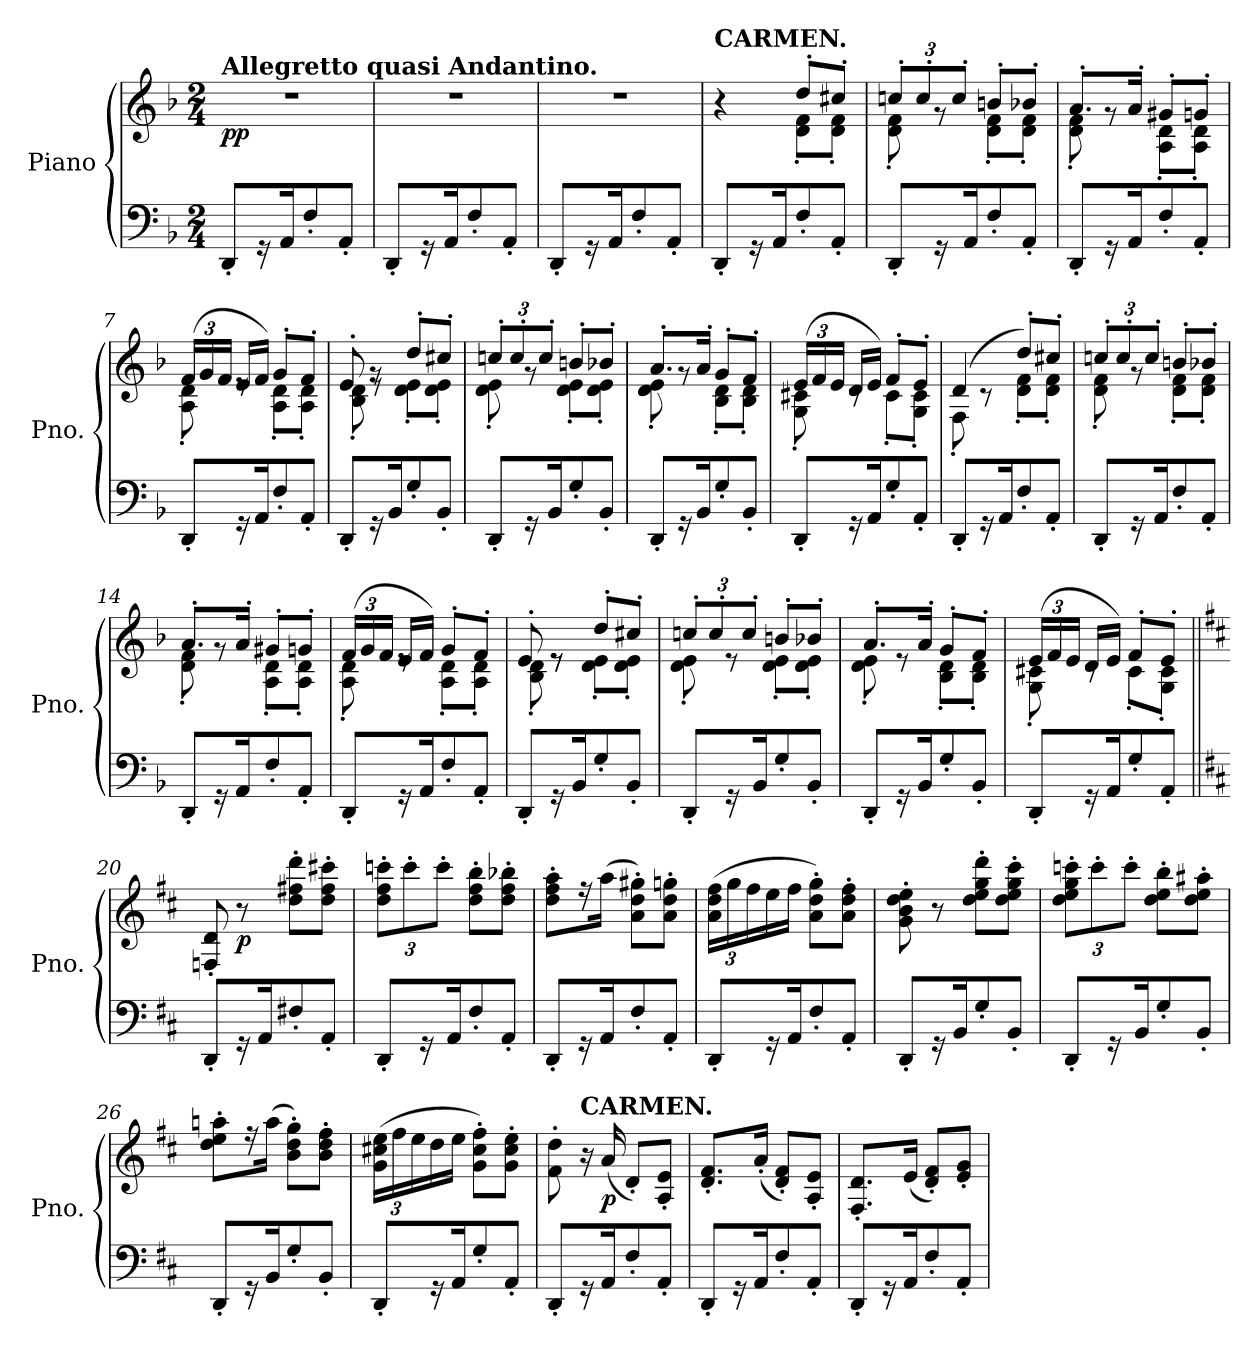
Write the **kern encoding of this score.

**kern	**kern	**dynam
*part1	*part1	*part1
*staff2	*staff1	*staff1/2
*I"Piano	*	*
*I'Pno.	*	*
*clefF4	*clefG2	*
*k[b-]	*k[b-]	*
*F:	*F:	*
*M2/4	*M2/4	*
*MM72	*MM72	*
=1	=1	=1
!	!LO:TX:a:B:t=Allegretto   quasi   Andantino.	!
!	!	!LO:DY:b
8DD'/L	2r	pp
16r	.	.
16AA/K	.	.
8F'/	.	.
8AA'/J	.	.
=2	=2	=2
8DD'/L	2r	.
16r	.	.
16AA/K	.	.
8F'/	.	.
8AA'/J	.	.
=3	=3	=3
8DD'/L	2r	.
16r	.	.
16AA/K	.	.
8F'/	.	.
8AA'/J	.	.
=4	=4	=4
*	*^	*
!	!LO:TX:a:B:t=CARMEN.	!	!
8DD'/L	4r	4ryy	.
16r	.	.	.
16AA/K	.	.	.
8F'/	8dd'/L	8d\' 8f\'L	.
8AA'/J	8cc#X'/J	8d\' 8f\'J	.
!!LO:LB:g=z	!!
=5	=5	=5	=5
*	*Xbrackettup	*	*
8DD'/L	12ccn'/L	8d\' 8f\'	.
.	12cc'/	.	.
16r	.	8rg	.
.	12cc'/J	.	.
16AA/K	.	.	.
8F'/	8bn'/L	8d\' 8f\'L	.
8AA'/J	8b-X'/J	8d\' 8f\'J	.
=6	=6	=6	=6
8DD'/L	8.a'/L	8d\' 8f\'	.
16r	.	8rg	.
16AA/K	16a'/Jk	.	.
8F'/	8g#X'/L	8A\' 8d\'L	.
8AA'/J	8gn'/J	8A\' 8d\'J	.
=7	=7	=7	=7
8DD'/L	(>24f/LL	8A\' 8d\'	.
.	24g/	.	.
.	24f/JJ	.	.
16r	16e/LL	8re	.
16AA/K	16f/JJ)	.	.
8F'/	8g'/L	8A\' 8d\'L	.
8AA'/J	8f'/J	8A\' 8d\'J	.
=8	=8	=8	=8
8DD'/L	8e'/	8B-\' 8d\'	.
16r	8re	8rg	.
16BB-/K	.	.	.
8G'/	8dd'/L	8d\' 8e\'L	.
8BB-'/J	8cc#X'/J	8d\' 8e\'J	.
=9	=9	=9	=9
8DD'/L	12ccn'/L	8d\' 8e\'	.
.	12cc'/	.	.
16r	.	8rg	.
.	12cc'/J	.	.
16BB-/K	.	.	.
8G'/	8bn'/L	8d\' 8e\'L	.
8BB-'/J	8b-X'/J	8d\' 8e\'J	.
!!LO:LB:g=z	!!
=10	=10	=10	=10
8DD'/L	8.a'/L	8d\' 8e\'	.
16r	.	8rg	.
16BB-/K	16a'/Jk	.	.
8G'/	8g'/L	8B-\' 8d\'L	.
8BB-'/J	8f'/J	8B-\' 8d\'J	.
=11	=11	=11	=11
8DD'/L	(>24e/LL	8G\' 8c#X\'	.
.	24f/	.	.
.	24e/JJ	.	.
16r	16d/LL	8rc	.
16AA/K	16e/JJ)	.	.
8G'/	8f'/L	8c#'\L	.
8AA'/J	8e'/J	8G\' 8c#\'J	.
=12	=12	=12	=12
8DD'/L	(>4d/	8F'\	.
16r	.	8rc	.
16AA/K	.	.	.
8F'/	8dd'/L)	8d\' 8f\'L	.
8AA'/J	8cc#X'/J	8d\' 8f\'J	.
=13	=13	=13	=13
8DD'/L	12ccn'/L	8d\' 8f\'	.
.	12cc'/	.	.
16r	.	8rg	.
.	12cc'/J	.	.
16AA/K	.	.	.
8F'/	8bn'/L	8d\' 8f\'L	.
8AA'/J	8b-X'/J	8d\' 8f\'J	.
=14	=14	=14	=14
8DD'/L	8.a'/L	8d\' 8f\'	.
16r	.	8rg	.
16AA/K	16a'/Jk	.	.
8F'/	8g#X'/L	8A\' 8d\'L	.
8AA'/J	8gn'/J	8A\' 8d\'J	.
!!LO:LB:g=z	!!
=15	=15	=15	=15
8DD'/L	(>24f/LL	8A\' 8d\'	.
.	24g/	.	.
.	24f/JJ	.	.
16r	16e/LL	8re	.
16AA/K	16f/JJ)	.	.
8F'/	8g'/L	8A\' 8d\'L	.
8AA'/J	8f'/J	8A\' 8d\'J	.
=16	=16	=16	=16
8DD'/L	8e'/	8B-\' 8d\'	.
16r	8re	8re	.
16BB-/K	.	.	.
8G'/	8dd'/L	8d\' 8e\'L	.
8BB-'/J	8cc#X'/J	8d\' 8e\'J	.
=17	=17	=17	=17
8DD'/L	12ccn'/L	8d\' 8e\'	.
.	12cc'/	.	.
16r	.	8re	.
.	12cc'/J	.	.
16BB-/K	.	.	.
8G'/	8bn'/L	8d\' 8e\'L	.
8BB-'/J	8b-X'/J	8d\' 8e\'J	.
=18	=18	=18	=18
8DD'/L	8.a'/L	8d\' 8e\'	.
16r	.	8re	.
16BB-/K	16a'/Jk	.	.
8G'/	8g'/L	8B-\' 8d\'L	.
8BB-'/J	8f'/J	8B-\' 8d\'J	.
=19	=19	=19	=19
8DD'/L	(>24e/LL	8G\' 8c#X\'	.
.	24f/	.	.
.	24e/JJ	.	.
16r	16d/LL	8rc	.
16AA/K	16e/JJ)	.	.
8G'/	8f'/L	8c#'\L	.
8AA'/J	8e'/J	8G\' 8c#\'J	.
*	*v	*v	*
!!LO:LB:g=z
=20||	=20||	=20||
*k[f#c#]	*k[f#c#]	*
*D:	*D:	*
*	*^	*
!	!LO:TX:a:B:t=CHŒUR.	!	!
*	*v	*v	*
8DD'/L	8Fn/' 8d/'	.
!	!	!LO:DY:b
16r	8r	p
16AA/K	.	.
8F#X'/	8dd\' 8ff#X\' 8ddd\'L	.
8AA'/J	8dd\' 8ff#\' 8ccc#X\'J	.
=21	=21	=21
8DD'/L	12dd\' 12ff#\' 12cccn\'L	.
.	12ccc'\	.
16r	.	.
.	12ccc'\J	.
16AA/K	.	.
8F#'/	8dd\' 8ff#\' 8bb\'L	.
8AA'/J	8dd\' 8ff#\' 8bb-X\'J	.
=22	=22	=22
8DD'/L	8dd\' 8ff#\' 8aa\'L	.
16r	16rff	.
16AA/K	(>16aa\Jk	.
8F#'/	8a\' 8dd\' 8gg#X\'L)	.
8AA'/J	8a\' 8dd\' 8ggn\'J	.
=23	=23	=23
8DD'/L	(>24a\ 24dd\ 24ff#\LL	.
.	24gg\	.
.	24ff#\	.
16r	16ee\	.
16AA/K	16ff#\JJ	.
8F#'/	8a\' 8dd\' 8gg\'L)	.
8AA'/J	8a\' 8dd\' 8ff#\'J	.
=24	=24	=24
8DD'/L	8g\' 8b\' 8dd\' 8ee\'	.
16r	8r	.
16BB/K	.	.
8G'/	8dd\' 8ee\' 8gg\' 8ddd\'L	.
8BB'/J	8dd\' 8ee\' 8gg\' 8ccc#\'J	.
!!LO:LB:g=z
=25	=25	=25
8DD'/L	12dd\' 12ee\' 12gg\' 12cccn\'L	.
.	12ccc'\	.
16r	.	.
.	12ccc'\J	.
16BB/K	.	.
8G'/	8dd\' 8ee\' 8bb\'L	.
8BB'/J	8dd\' 8ee\' 8aa#X\'J	.
=26	=26	=26
8DD'/L	8dd\' 8ee\' 8aan\'L	.
16r	16rff	.
16BB/K	(>16aa\Jk	.
8G'/	8b\' 8dd\' 8gg\'L)	.
8BB'/J	8b\' 8dd\' 8ff#\'J	.
=27	=27	=27
8DD'/L	(>24g\ 24cc#X\ 24ee\LL	.
.	24ff#\	.
.	24ee\	.
16r	16dd\	.
16AA/K	16ee\JJ	.
8G'/	8g\' 8cc#\' 8ff#\'L)	.
8AA'/J	8g\' 8cc#\' 8ee\'J	.
=28	=28	=28
8DD'/L	8f#\' 8dd\'	.
!	!LO:TX:a:B:t=CARMEN.	!
16r	16r	.
!	!	!LO:DY:b
16AA/K	(16a/	p
8F#'/	8d'/L)	.
8AA'/J	8A/' 8e/'J	.
=29	=29	=29
8DD'/L	8.d/' 8.f#/'L	.
16r	.	.
16AA/K	(16a'/Jk	.
8F#'/	8d/' 8f#/'L)	.
8AA'/J	8A/' 8e/'J	.
!!LO:PB:g=z
=30	=30	=30
8DD'/L	8.F#/' 8.d/'L	.
16r	.	.
16AA/K	(16e/Jk	.
8F#'/	8d/' 8f#/'L)	.
8AA'/J	8e/' 8g/'J	.
=	=	=
*-	*-	*-
